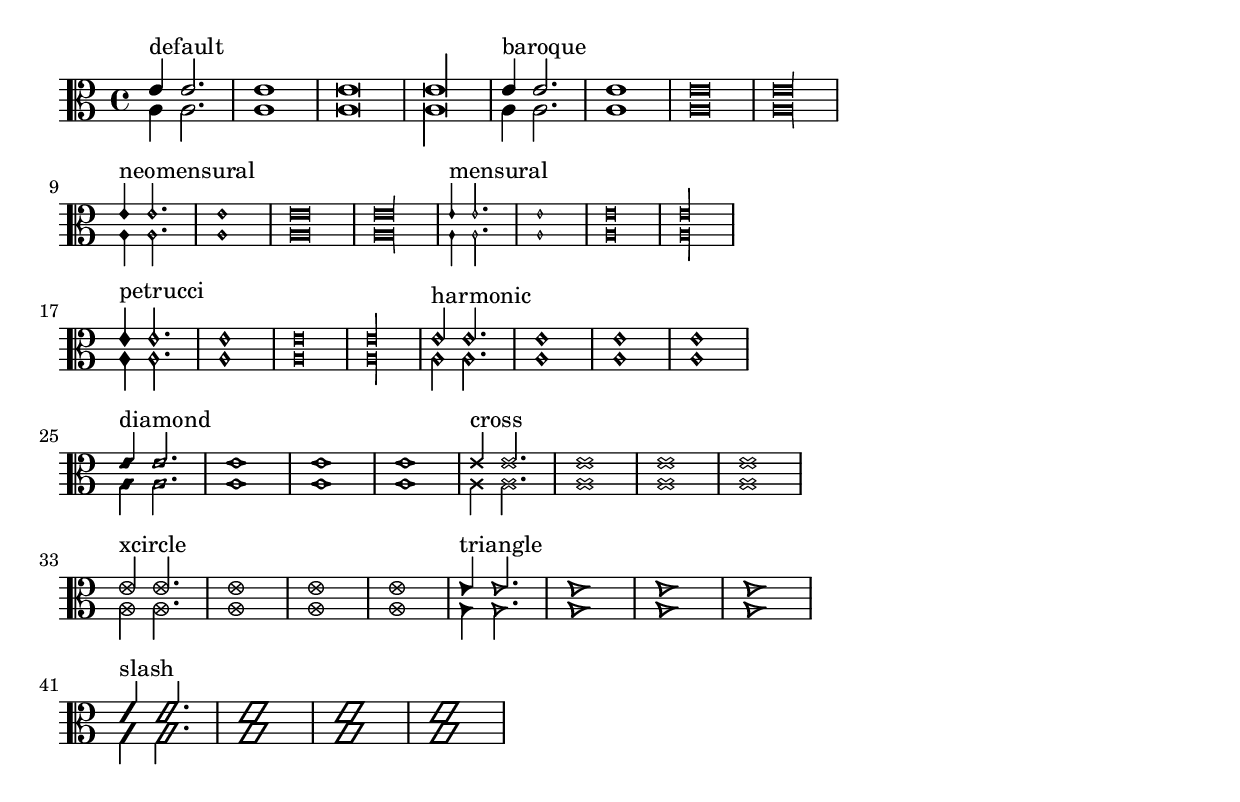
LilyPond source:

\version "2.10.0"
\header{
  texidoc="
Note head shapes may be set from several choices.  
The stem endings should be adjusted according to the note head.  
If you want different note head styles on one stem,
you must create a special context.

Harmonic notes have a different shape and different
dimensions. 
"
}

\layout {
  indent = 0.0
  ragged-right = ##t
}

pattern = <<
  \new Voice {
    \override Stem  #'direction = #UP
    e'4 e'2. e'1 e'\breve*1/2 e'\longa*1/4
  }
  \new Voice {
    \override Stem  #'direction = #DOWN
    a4 a2. a1 a\breve*1/2 a\longa*1/4
  }
>>


\transpose c c {
  \clef C

  \override Staff.NoteHead  #'style = #'default
  s1*0^\markup { "default" }
  \pattern

  \override Staff.NoteHead  #'style = #'baroque
  s1*0^\markup { "baroque" }
  \pattern

  \break

  \override Staff.NoteHead  #'style = #'neomensural
  s1*0^\markup { "neomensural" }
  \pattern

  \override Staff.NoteHead  #'style = #'mensural
  s1*0^\markup { "mensural" }
  \pattern

  \break

  \override Staff.NoteHead  #'style = #'petrucci
  s1*0^\markup { "petrucci" }
  \pattern

  \override Staff.NoteHead  #'style = #'harmonic
  s1*0^\markup { "harmonic" }
  \pattern

  \break

  \override Staff.NoteHead  #'style = #'diamond
  s1*0^\markup { "diamond" }
  \pattern

  \override Staff.NoteHead  #'style = #'cross
  s1*0^\markup { "cross" }
  \pattern

  \break

  \override Staff.NoteHead  #'style = #'xcircle
  s1*0^\markup { "xcircle" }
  \pattern

  \override Staff.NoteHead  #'style = #'triangle
  s1*0^\markup { "triangle" }
  \pattern

  \break

  \override Staff.NoteHead  #'style = #'slash
  s1*0^\markup { "slash" }
  \pattern
}



